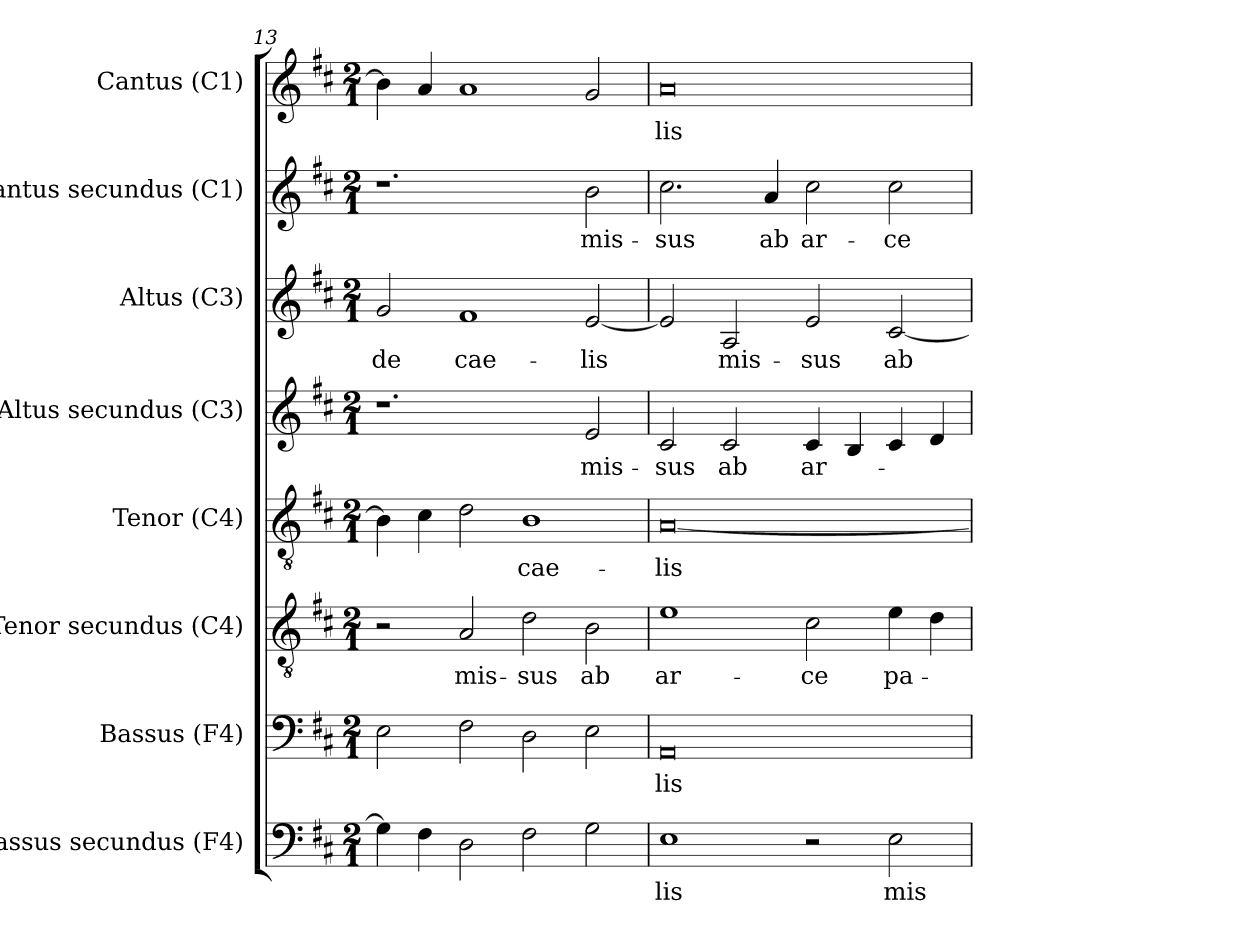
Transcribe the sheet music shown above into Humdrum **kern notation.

**kern	**text	**kern	**text	**kern	**text	**kern	**text	**kern	**text	**kern	**text	**kern	**text	**kern	**text
*part8	*part8	*part7	*part7	*part6	*part6	*part5	*part5	*part4	*part4	*part3	*part3	*part2	*part2	*part1	*part1
*staff8	*staff8	*staff7	*staff7	*staff6	*staff6	*staff5	*staff5	*staff4	*staff4	*staff3	*staff3	*staff2	*staff2	*staff1	*staff1
*I"Bassus secundus (F4)	*	*I"Bassus (F4)	*	*I"Tenor secundus (C4)	*	*I"Tenor (C4)	*	*I"Altus secundus (C3)	*	*I"Altus (C3)	*	*I"Cantus secundus (C1)	*	*I"Cantus (C1)	*
*I'B2	*	*I'B.	*	*I'T2	*	*I'T.	*	*I'A2	*	*I'A.	*	*I'C2	*	*I'C.	*
*clefF4	*	*clefF4	*	*clefGv2	*	*clefGv2	*	*clefG2	*	*clefG2	*	*clefG2	*	*clefG2	*
*	*	*	*	*	*	*ITrd7c12	*	*	*	*	*	*	*	*	*
*k[f#c#]	*	*k[f#c#]	*	*k[f#c#]	*	*k[f#c#]	*	*k[f#c#]	*	*k[f#c#]	*	*k[f#c#]	*	*k[f#c#]	*
*D:	*	*D:	*	*D:	*	*D:	*	*D:	*	*D:	*	*D:	*	*D:	*
*M2/1	*	*M2/1	*	*M2/1	*	*M2/1	*	*M2/1	*	*M2/1	*	*M2/1	*	*M2/1	*
=13	=13	=13	=13	=13	=13	=13	=13	=13	=13	=13	=13	=13	=13	=13	=13
!	!	!	!	!	!	!	!	!	!	!	!LO:LY:b:color=#000000	!	!	!	!
4Gi\]	.	2Ei\	.	2r	.	4BBi\]	.	1.r	.	2gi/	de	1.r	.	4bi\]	.
4F#i\	.	.	.	.	.	4C#i\	.	.	.	.	.	.	.	4ai/	.
!	!	!	!	!	!LO:LY:b:color=#000000	!	!	!	!	!	!	!	!	!	!
!	!	!	!	!	!	!	!	!	!	!	!LO:LY:b:color=#000000	!	!	!	!
2Di\	.	2F#i\	.	2Ai/	mis-	2Di\	.	.	.	1f#i	cae-	.	.	1ai	.
!	!	!	!	!	!LO:LY:b:color=#000000	!	!	!	!	!	!	!	!	!	!
!	!	!	!	!	!	!	!LO:LY:b:color=#000000	!	!	!	!	!	!	!	!
2F#i\	.	2Di\	.	2di\	-sus	1BBi	cae-	.	.	.	.	.	.	.	.
!	!	!	!	!	!LO:LY:b:color=#000000	!	!	!	!	!	!	!	!	!	!
!	!	!	!	!	!	!	!	!	!LO:LY:b:color=#000000	!	!	!	!	!	!
!	!	!	!	!	!	!	!	!	!	!	!LO:LY:b:color=#000000	!	!	!	!
!	!	!	!	!	!	!	!	!	!	!	!	!	!LO:LY:b:color=#000000	!	!
2Gi\	.	2Ei\	.	2Bi\	ab	.	.	2ei/	mis-	[2ei/	-lis	2bi\	mis-	2gi/	.
!!LO:LB:g=z
=14	=14	=14	=14	=14	=14	=14	=14	=14	=14	=14	=14	=14	=14	=14	=14
!	!LO:LY:b:color=#000000	!	!	!	!	!	!	!	!	!	!	!	!	!	!
!	!	!	!LO:LY:b:color=#000000	!	!	!	!	!	!	!	!	!	!	!	!
!	!	!	!	!	!LO:LY:b:color=#000000	!	!	!	!	!	!	!	!	!	!
!	!	!	!	!	!	!	!LO:LY:b:color=#000000	!	!	!	!	!	!	!	!
!	!	!	!	!	!	!	!	!	!LO:LY:b:color=#000000	!	!	!	!	!	!
!	!	!	!	!	!	!	!	!	!	!	!	!	!LO:LY:b:color=#000000	!	!
!	!	!	!	!	!	!	!	!	!	!	!	!	!	!	!LO:LY:b:color=#000000
1Ei	-lis	0AAi	-lis	1ei	ar-	[0AAi	-lis	2c#i/	-sus	2ei/]	.	2.cc#i\	-sus	0ai	-lis
!	!	!	!	!	!	!	!	!	!LO:LY:b:color=#000000	!	!	!	!	!	!
!	!	!	!	!	!	!	!	!	!	!	!LO:LY:b:color=#000000	!	!	!	!
.	.	.	.	.	.	.	.	2c#i/	ab	2Ai/	mis-	.	.	.	.
!	!	!	!	!	!	!	!	!	!	!	!	!	!LO:LY:b:color=#000000	!	!
.	.	.	.	.	.	.	.	.	.	.	.	4ai/	ab	.	.
!	!	!	!	!	!LO:LY:b:color=#000000	!	!	!	!	!	!	!	!	!	!
!	!	!	!	!	!	!	!	!	!LO:LY:b:color=#000000	!	!	!	!	!	!
!	!	!	!	!	!	!	!	!	!	!	!LO:LY:b:color=#000000	!	!	!	!
!	!	!	!	!	!	!	!	!	!	!	!	!	!LO:LY:b:color=#000000	!	!
2r	.	.	.	2c#i\	-ce	.	.	4c#i/	ar-	2ei/	-sus	2cc#i\	ar-	.	.
.	.	.	.	.	.	.	.	4Bi/	.	.	.	.	.	.	.
!	!LO:LY:b:color=#000000	!	!	!	!	!	!	!	!	!	!	!	!	!	!
!	!	!	!	!	!LO:LY:b:color=#000000	!	!	!	!	!	!	!	!	!	!
!	!	!	!	!	!	!	!	!	!	!	!LO:LY:b:color=#000000	!	!	!	!
!	!	!	!	!	!	!	!	!	!	!	!	!	!LO:LY:b:color=#000000	!	!
2Ei\	mis-	.	.	4ei\	pa-	.	.	4c#i/	.	[2c#i/	ab	2cc#i\	-ce	.	.
.	.	.	.	4di\	.	.	.	4di/	.	.	.	.	.	.	.
=	=	=	=	=	=	=	=	=	=	=	=	=	=	=	=
*-	*-	*-	*-	*-	*-	*-	*-	*-	*-	*-	*-	*-	*-	*-	*-
